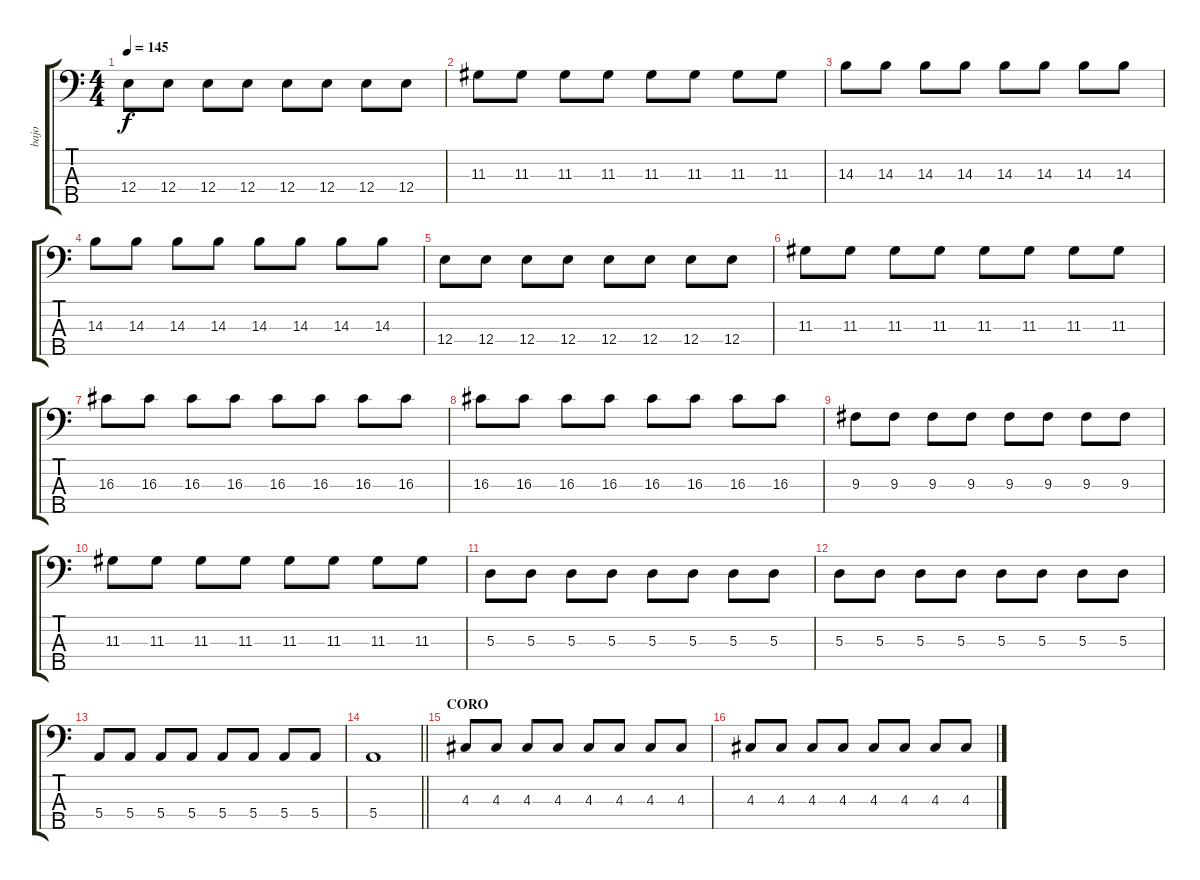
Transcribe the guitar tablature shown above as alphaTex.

\track ("bajo" "bajo") {instrument electricbassfinger}
\staff {score tabs}
\tuning (G2 D2 A1 E1 B0) {hide}
\ts (4 4)
\tempo 145
\clef f4
\ks c
12.4.8{dy f} 12.4.8 12.4.8 12.4.8 12.4.8 12.4.8 12.4.8 12.4.8 |
11.3.8 11.3.8 11.3.8 11.3.8 11.3.8 11.3.8 11.3.8 11.3.8 |
14.3.8 14.3.8 14.3.8 14.3.8 14.3.8 14.3.8 14.3.8 14.3.8 |
14.3.8 14.3.8 14.3.8 14.3.8 14.3.8 14.3.8 14.3.8 14.3.8 |
12.4.8 12.4.8 12.4.8 12.4.8 12.4.8 12.4.8 12.4.8 12.4.8 |
11.3.8 11.3.8 11.3.8 11.3.8 11.3.8 11.3.8 11.3.8 11.3.8 |
16.3.8 16.3.8 16.3.8 16.3.8 16.3.8 16.3.8 16.3.8 16.3.8 |
16.3.8 16.3.8 16.3.8 16.3.8 16.3.8 16.3.8 16.3.8 16.3.8 |
9.3.8 9.3.8 9.3.8 9.3.8 9.3.8 9.3.8 9.3.8 9.3.8 |
11.3.8 11.3.8 11.3.8 11.3.8 11.3.8 11.3.8 11.3.8 11.3.8 |
5.3.8 5.3.8 5.3.8 5.3.8 5.3.8 5.3.8 5.3.8 5.3.8 |
5.3.8 5.3.8 5.3.8 5.3.8 5.3.8 5.3.8 5.3.8 5.3.8 |
5.4.8 5.4.8 5.4.8 5.4.8 5.4.8 5.4.8 5.4.8 5.4.8 |
\barLineRight lightlight
5.4.1 |
\section ("" "CORO")
4.3.8 4.3.8 4.3.8 4.3.8 4.3.8 4.3.8 4.3.8 4.3.8 |
4.3.8 4.3.8 4.3.8 4.3.8 4.3.8 4.3.8 4.3.8 4.3.8
